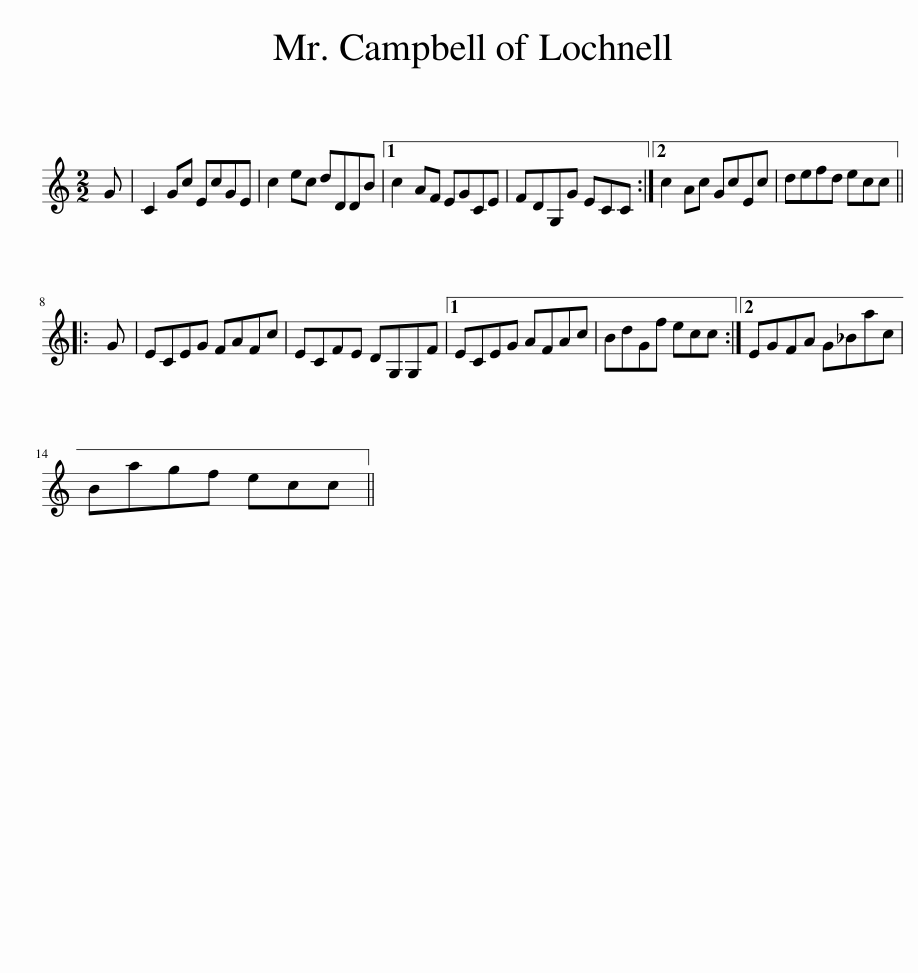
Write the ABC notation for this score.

X:1
L:1/8
M:2/2
I:linebreak $
K:C
V:1 treble
V:1
 G | C2 Gc EcGE | c2 ec dDDB |1 c2 AF EGCE | FDG,G ECC :|2 %5
 c2 Ac GcEc | defd ecc |:$ G | ECEG FAFc | ECFE DG,G,F |1 %10
 ECEG AFAc | BdGf ecc :|2 EGFA G_Bac |$ Bagf ecc || %14
